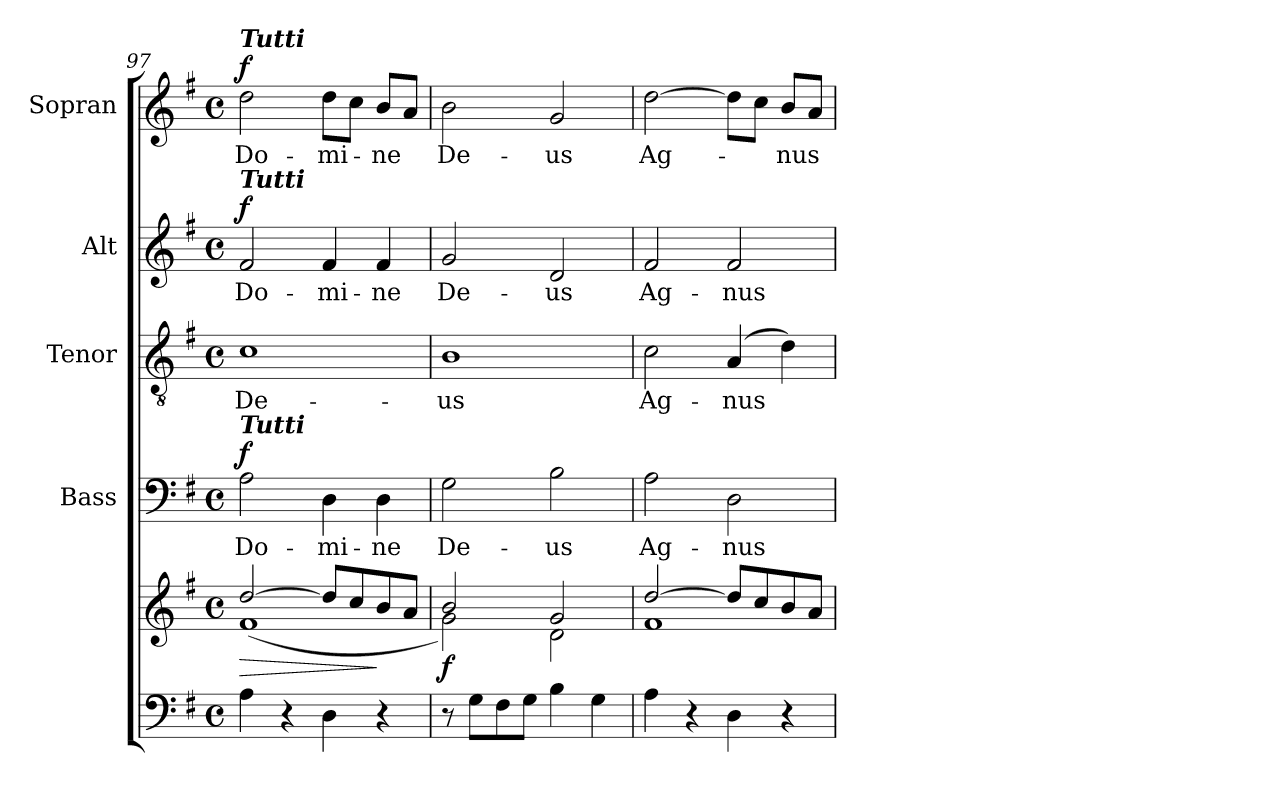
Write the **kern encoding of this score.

**kern	**kern	**dynam	**kern	**text	**dynam	**kern	**text	**kern	**text	**dynam	**kern	**text	**dynam
*part5	*part5	*part5	*part4	*part4	*part4	*part3	*part3	*part2	*part2	*part2	*part1	*part1	*part1
*staff6	*staff5	*staff5/6	*staff4	*staff4	*staff4	*staff3	*staff3	*staff2	*staff2	*staff2	*staff1	*staff1	*staff1
*	*	*	*I"Bass	*	*	*I"Tenor	*	*I"Alt	*	*	*I"Sopran	*	*
*	*	*	*I'B.	*	*	*I'T.	*	*I'A.	*	*	*I'S.	*	*
!!LO:PB:g=z
*clefF4	*clefG2	*	*clefF4	*	*	*clefGv2	*	*clefG2	*	*	*clefG2	*	*
*k[f#]	*k[f#]	*	*k[f#]	*	*	*k[f#]	*	*k[f#]	*	*	*k[f#]	*	*
*G:	*G:	*	*G:	*	*	*G:	*	*G:	*	*	*G:	*	*
*M4/4	*M4/4	*	*M4/4	*	*	*M4/4	*	*M4/4	*	*	*M4/4	*	*
*met(c)	*met(c)	*	*met(c)	*	*	*met(c)	*	*met(c)	*	*	*met(c)	*	*
=97	=97	=97	=97	=97	=97	=97	=97	=97	=97	=97	=97	=97	=97
!	!	!	!	!	!	!	!	!	!	!	!LO:TX:a:Bi:t=Tutti	!	!
!	!	!	!	!	!	!	!	!LO:TX:a:Bi:t=Tutti	!	!	!	!	!
!	!	!	!LO:TX:a:Bi:t=Tutti	!	!	!	!	!	!	!	!	!	!
!	!	!LO:HP:b	!	!LO:LY:b	!LO:DY:a	!	!LO:LY:b	!	!LO:LY:b	!LO:DY:a	!	!LO:LY:b	!LO:DY:a
*	*^	*	*	*	*	*	*	*	*	*	*	*	*
4A\	[>2dd/	(<1f#	>	2A\	Do-	f	1c	De-	2f#/	Do-	f	2dd\	Do-	f
4r	.	.	.	.	.	.	.	.	.	.	.	.	.	.
!	!	!	!	!	!LO:LY:b	!	!	!	!	!LO:LY:b	!	!	!LO:LY:b	!
4D\	8dd/L]	.	.	4D\	-mi-	.	.	.	4f#/	-mi-	.	8dd\L	-mi-	.
.	8cc/	.	.	.	.	.	.	.	.	.	.	8cc\J	.	.
!	!	!	!	!	!LO:LY:b	!	!	!	!	!LO:LY:b	!	!	!LO:LY:b	!
4r	8b/	.	]	4D\	-ne	.	.	.	4f#/	-ne	.	8b/L	-ne	.
.	8a/J	.	.	.	.	.	.	.	.	.	.	8a/J	.	.
=98	=98	=98	=98	=98	=98	=98	=98	=98	=98	=98	=98	=98	=98	=98
!	!	!	!LO:DY:b	!	!LO:LY:b	!	!	!LO:LY:b	!	!LO:LY:b	!	!	!LO:LY:b	!
8r	2b/	2g\)	f	2G\	De-	.	1B	-us	2g/	De-	.	2b\	De-	.
8G\L	.	.	.	.	.	.	.	.	.	.	.	.	.	.
8F#\	.	.	.	.	.	.	.	.	.	.	.	.	.	.
8G\J	.	.	.	.	.	.	.	.	.	.	.	.	.	.
!	!	!	!	!	!LO:LY:b	!	!	!	!	!LO:LY:b	!	!	!LO:LY:b	!
4B\	2g/	2d\	.	2B\	-us	.	.	.	2d/	-us	.	2g/	-us	.
4G\	.	.	.	.	.	.	.	.	.	.	.	.	.	.
=99	=99	=99	=99	=99	=99	=99	=99	=99	=99	=99	=99	=99	=99	=99
!	!	!	!	!	!LO:LY:b	!	!	!LO:LY:b	!	!LO:LY:b	!	!	!LO:LY:b	!
4A\	[>2dd/	1f#	.	2A\	Ag-	.	2c\	Ag-	2f#/	Ag-	.	[2dd\	Ag-	.
4r	.	.	.	.	.	.	.	.	.	.	.	.	.	.
!	!	!	!	!	!LO:LY:b	!	!	!LO:LY:b	!	!LO:LY:b	!	!	!	!
4D\	8dd/L]	.	.	2D\	-nus	.	(4A/	-nus	2f#/	-nus	.	8dd\L]	.	.
.	8cc/	.	.	.	.	.	.	.	.	.	.	8cc\J	.	.
!	!	!	!	!	!	!	!	!	!	!	!	!	!LO:LY:b	!
4r	8b/	.	.	.	.	.	4d\)	.	.	.	.	8b/L	-nus	.
.	8a/J	.	.	.	.	.	.	.	.	.	.	8a/J	.	.
*	*v	*v	*	*	*	*	*	*	*	*	*	*	*	*
=	=	=	=	=	=	=	=	=	=	=	=	=	=
*-	*-	*-	*-	*-	*-	*-	*-	*-	*-	*-	*-	*-	*-
